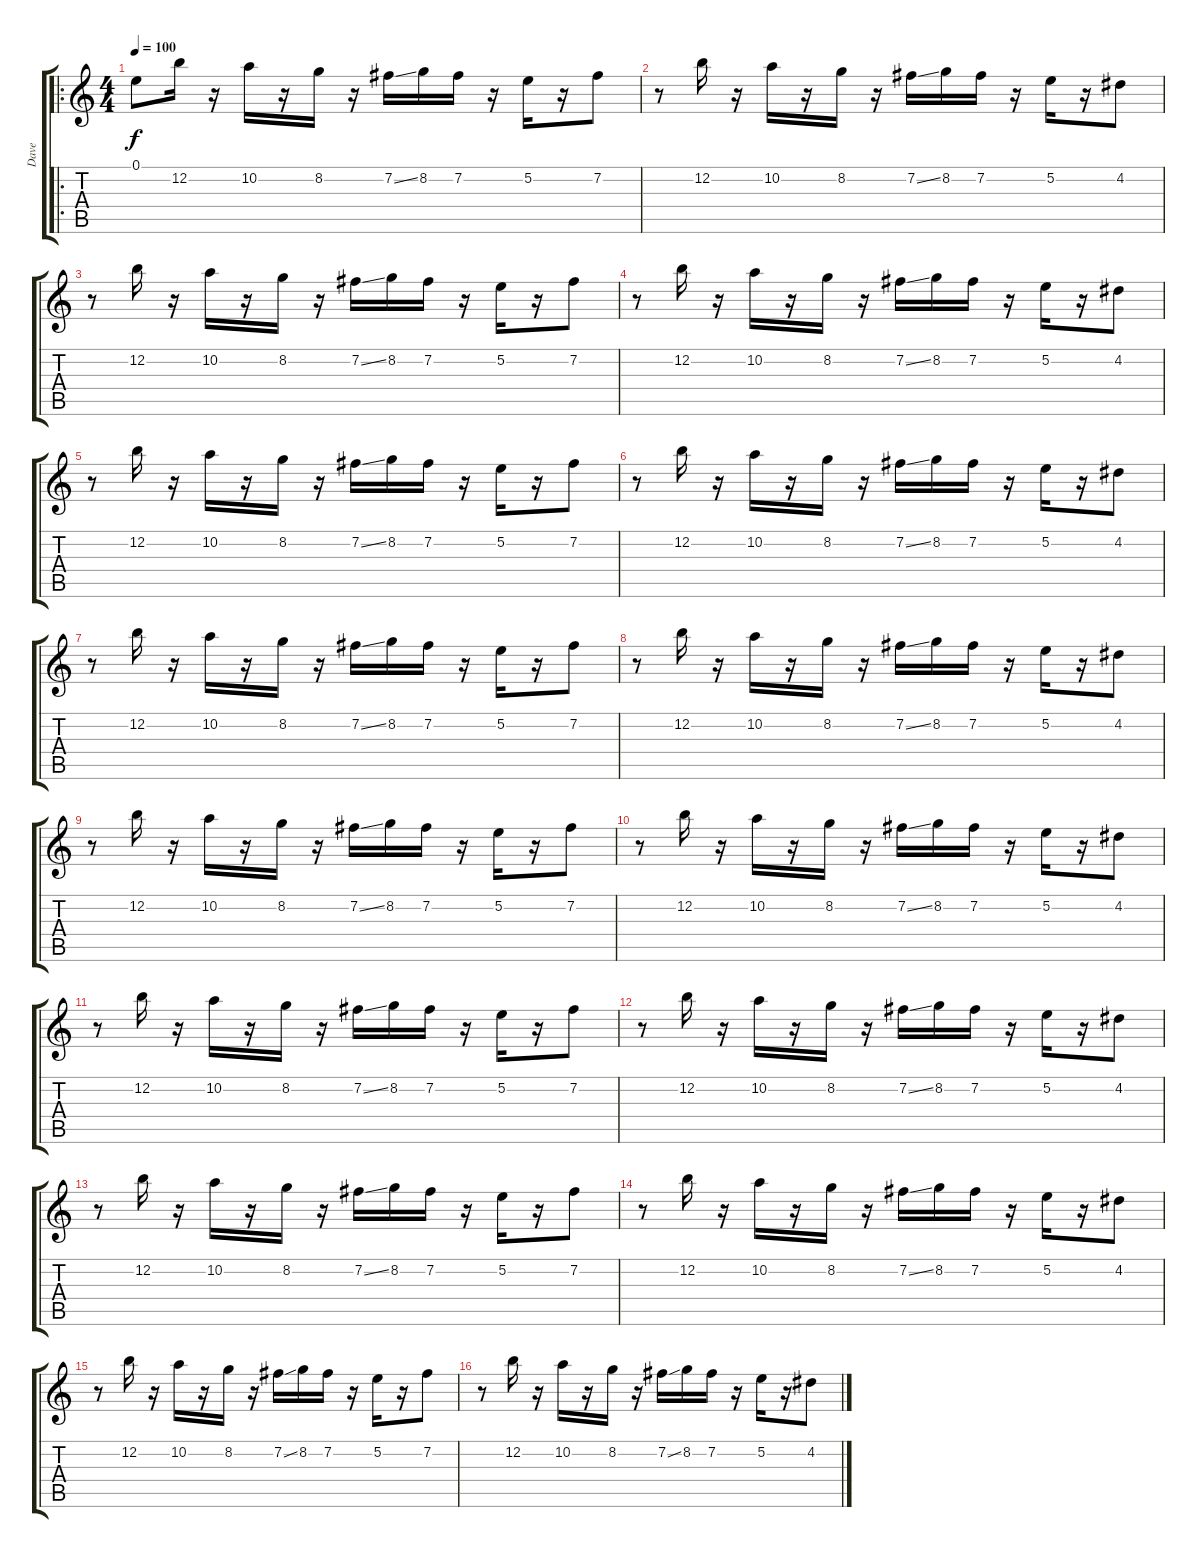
\track ("Dave" "Dave") {instrument distortionguitar}
\staff {score tabs}
\tuning (E4 B3 G3 D3 A2 E2) {hide}
\ro
\ts (4 4)
\tempo 100
\tempo 72
\tempo 100
\clef g2
\ks c
0.1.8{dy f instrument electricguitarjazz} 12.2.16 r.16 10.2.16 r.16 8.2.16 r.16 7.2{ss}.16 8.2.16 7.2.16 r.16 5.2.16 r.16 7.2.8 |
r.8 12.2.16 r.16 10.2.16 r.16 8.2.16 r.16 7.2{ss}.16 8.2.16 7.2.16 r.16 5.2.16 r.16 4.2.8 |
r.8 12.2.16 r.16 10.2.16 r.16 8.2.16 r.16 7.2{ss}.16 8.2.16 7.2.16 r.16 5.2.16 r.16 7.2.8 |
r.8 12.2.16 r.16 10.2.16 r.16 8.2.16 r.16 7.2{ss}.16 8.2.16 7.2.16 r.16 5.2.16 r.16 4.2.8 |
r.8 12.2.16 r.16 10.2.16 r.16 8.2.16 r.16 7.2{ss}.16 8.2.16 7.2.16 r.16 5.2.16 r.16 7.2.8 |
r.8 12.2.16 r.16 10.2.16 r.16 8.2.16 r.16 7.2{ss}.16 8.2.16 7.2.16 r.16 5.2.16 r.16 4.2.8 |
r.8 12.2.16 r.16 10.2.16 r.16 8.2.16 r.16 7.2{ss}.16 8.2.16 7.2.16 r.16 5.2.16 r.16 7.2.8 |
r.8 12.2.16 r.16 10.2.16 r.16 8.2.16 r.16 7.2{ss}.16 8.2.16 7.2.16 r.16 5.2.16 r.16 4.2.8 |
r.8 12.2.16 r.16 10.2.16 r.16 8.2.16 r.16 7.2{ss}.16 8.2.16 7.2.16 r.16 5.2.16 r.16 7.2.8 |
r.8 12.2.16 r.16 10.2.16 r.16 8.2.16 r.16 7.2{ss}.16 8.2.16 7.2.16 r.16 5.2.16 r.16 4.2.8 |
r.8 12.2.16 r.16 10.2.16 r.16 8.2.16 r.16 7.2{ss}.16 8.2.16 7.2.16 r.16 5.2.16 r.16 7.2.8 |
r.8 12.2.16 r.16 10.2.16 r.16 8.2.16 r.16 7.2{ss}.16 8.2.16 7.2.16 r.16 5.2.16 r.16 4.2.8 |
r.8 12.2.16 r.16 10.2.16 r.16 8.2.16 r.16 7.2{ss}.16 8.2.16 7.2.16 r.16 5.2.16 r.16 7.2.8 |
r.8 12.2.16 r.16 10.2.16 r.16 8.2.16 r.16 7.2{ss}.16 8.2.16 7.2.16 r.16 5.2.16 r.16 4.2.8 |
r.8 12.2.16 r.16 10.2.16 r.16 8.2.16 r.16 7.2{ss}.16 8.2.16 7.2.16 r.16 5.2.16 r.16 7.2.8 |
r.8 12.2.16 r.16 10.2.16 r.16 8.2.16 r.16 7.2{ss}.16 8.2.16 7.2.16 r.16 5.2.16 r.16 4.2.8
